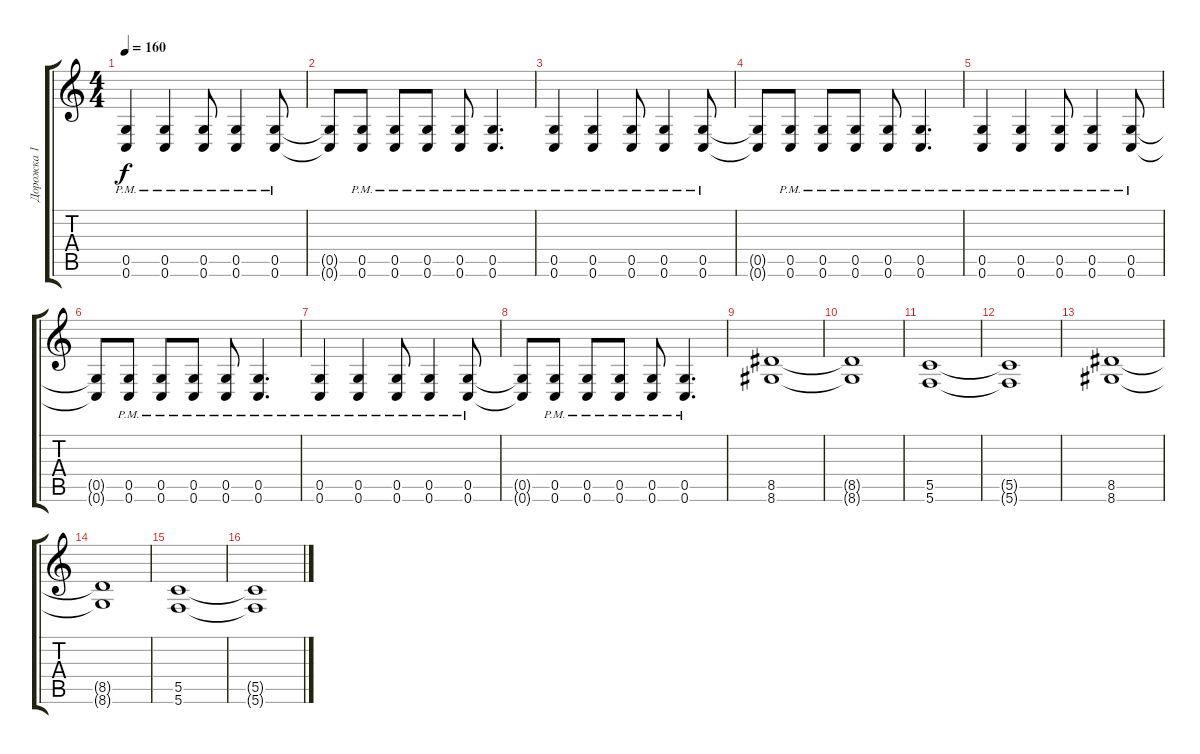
\track ("Дорожка 1" "Дорожка 1") {instrument distortionguitar}
\staff {score tabs}
\tuning (D4 A3 F3 C3 G2 C2) {hide}
\ts (4 4)
\tempo 160
\clef g2
\ks c
(0.5{pm} 0.6{pm}).4{dy f} (0.5{pm} 0.6{pm}).4 (0.5{pm} 0.6{pm}).8 (0.5{pm} 0.6{pm}).4 (0.5{pm} 0.6{pm}).8 |
(0.5{t} 0.6{t}).8 (0.5{pm} 0.6{pm}).8 (0.5{pm} 0.6{pm}).8 (0.5{pm} 0.6{pm}).8 (0.5{pm} 0.6{pm}).8 (0.5{pm} 0.6{pm}).4{d} |
(0.5{pm} 0.6{pm}).4 (0.5{pm} 0.6{pm}).4 (0.5{pm} 0.6{pm}).8 (0.5{pm} 0.6{pm}).4 (0.5{pm} 0.6{pm}).8 |
(0.5{t} 0.6{t}).8 (0.5{pm} 0.6{pm}).8 (0.5{pm} 0.6{pm}).8 (0.5{pm} 0.6{pm}).8 (0.5{pm} 0.6{pm}).8 (0.5{pm} 0.6{pm}).4{d} |
(0.5{pm} 0.6{pm}).4 (0.5{pm} 0.6{pm}).4 (0.5{pm} 0.6{pm}).8 (0.5{pm} 0.6{pm}).4 (0.5{pm} 0.6{pm}).8 |
(0.5{t} 0.6{t}).8 (0.5{pm} 0.6{pm}).8 (0.5{pm} 0.6{pm}).8 (0.5{pm} 0.6{pm}).8 (0.5{pm} 0.6{pm}).8 (0.5{pm} 0.6{pm}).4{d} |
(0.5{pm} 0.6{pm}).4 (0.5{pm} 0.6{pm}).4 (0.5{pm} 0.6{pm}).8 (0.5{pm} 0.6{pm}).4 (0.5{pm} 0.6{pm}).8 |
(0.5{t} 0.6{t}).8 (0.5{pm} 0.6{pm}).8 (0.5{pm} 0.6{pm}).8 (0.5{pm} 0.6{pm}).8 (0.5{pm} 0.6{pm}).8 (0.5{pm} 0.6{pm}).4{d} |
(8.5 8.6).1 |
(8.5{t} 8.6{t}).1 |
(5.5 5.6).1 |
(5.5{t} 5.6{t}).1 |
(8.5 8.6).1 |
(8.5{t} 8.6{t}).1 |
(5.5 5.6).1 |
(5.5{t} 5.6{t}).1
